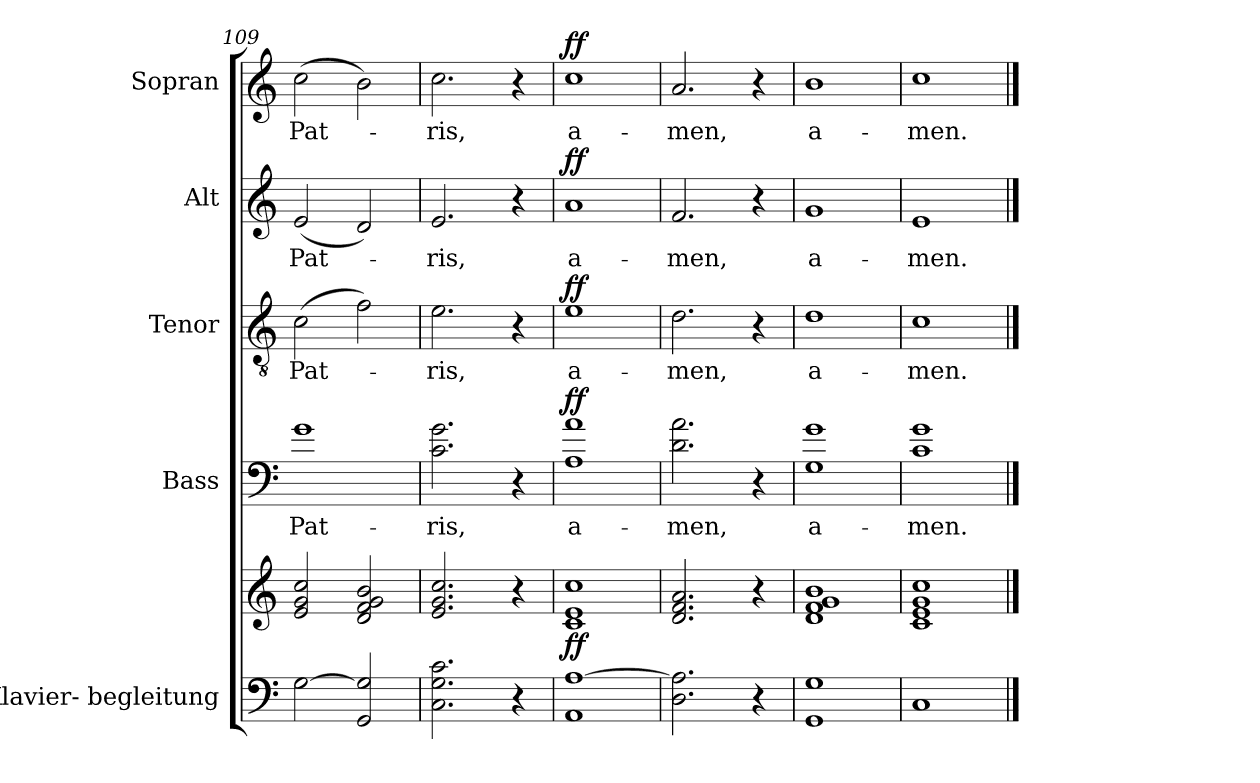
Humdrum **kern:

**kern	**kern	**dynam	**kern	**text	**dynam	**kern	**text	**dynam	**kern	**text	**dynam	**kern	**text	**dynam
*part5	*part5	*part5	*part4	*part4	*part4	*part3	*part3	*part3	*part2	*part2	*part2	*part1	*part1	*part1
*staff6	*staff5	*staff5/6	*staff4	*staff4	*staff4	*staff3	*staff3	*staff3	*staff2	*staff2	*staff2	*staff1	*staff1	*staff1
*I"Klavier- begleitung	*	*	*I"Bass	*	*	*I"Tenor	*	*	*I"Alt	*	*	*I"Sopran	*	*
*	*	*	*I'B.	*	*	*I'T.	*	*	*I'A.	*	*	*I'S.	*	*
*clefF4	*clefG2	*	*clefF4	*	*	*clefGv2	*	*	*clefG2	*	*	*clefG2	*	*
*	*	*	*ITrd7c12	*	*	*	*	*	*	*	*	*	*	*
*k[]	*k[]	*	*k[]	*	*	*k[]	*	*	*k[]	*	*	*k[]	*	*
=109	=109	=109	=109	=109	=109	=109	=109	=109	=109	=109	=109	=109	=109	=109
[2G\	2e/ 2g/ 2cc/	.	1G	Pat-	.	(>2c\	Pat-	.	(2e/	Pat-	.	(>2cc\	Pat-	.
2GG/ 2G/]	2d/ 2f/ 2g/ 2b/	.	.	.	.	2f\)	.	.	2d/)	.	.	2b\)	.	.
=110	=110	=110	=110	=110	=110	=110	=110	=110	=110	=110	=110	=110	=110	=110
2.C\ 2.G\ 2.c\	2.e/ 2.g/ 2.cc/	.	2.C\ 2.G\	-ris,	.	2.e\	-ris,	.	2.e/	-ris,	.	2.cc\	-ris,	.
4r	4r	.	4r	.	.	4r	.	.	4r	.	.	4r	.	.
=111	=111	=111	=111	=111	=111	=111	=111	=111	=111	=111	=111	=111	=111	=111
!	!	!LO:DY:b	!	!	!LO:DY:a	!	!	!LO:DY:a	!	!	!LO:DY:a	!	!	!LO:DY:a
1AA [1A	1c 1e 1cc	ff	1AA 1A	a-	ff	1e	a-	ff	1a	a-	ff	1cc	a-	ff
!!LO:LB:g=z
=112	=112	=112	=112	=112	=112	=112	=112	=112	=112	=112	=112	=112	=112	=112
2.D\ 2.A\]	2.d/ 2.f/ 2.a/	.	2.D\ 2.A\	-men,	.	2.d\	-men,	.	2.f/	-men,	.	2.a/	-men,	.
4r	4r	.	4r	.	.	4r	.	.	4r	.	.	4r	.	.
=113	=113	=113	=113	=113	=113	=113	=113	=113	=113	=113	=113	=113	=113	=113
1GG 1G	1d 1f 1g 1b	.	1GG 1G	a-	.	1d	a-	.	1g	a-	.	1b	a-	.
=114	=114	=114	=114	=114	=114	=114	=114	=114	=114	=114	=114	=114	=114	=114
1C	1c 1e 1g 1cc	.	1C 1G	-men.	.	1c	-men.	.	1e	-men.	.	1cc	-men.	.
==	==	==	==	==	==	==	==	==	==	==	==	==	==	==
*-	*-	*-	*-	*-	*-	*-	*-	*-	*-	*-	*-	*-	*-	*-
